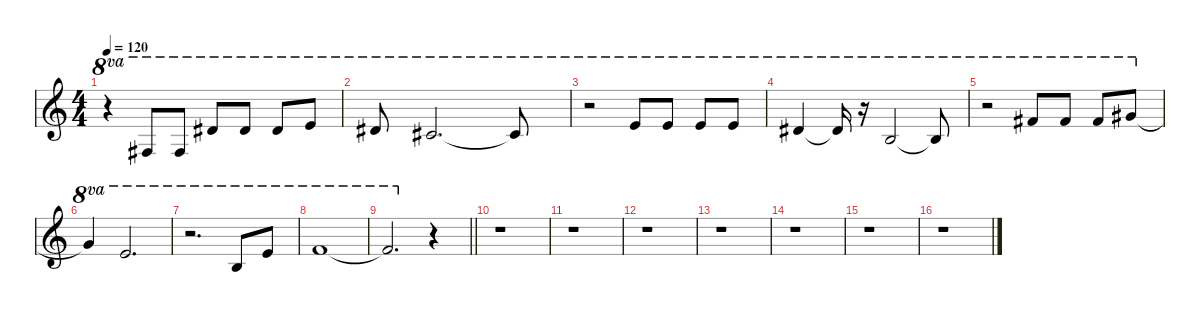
\defaultSystemsLayout 4
\hideDynamics
\bracketExtendMode nobrackets
\singleTrackTrackNamePolicy hidden
\multiTrackTrackNamePolicy hidden
\firstSystemTrackNameMode fullname
\firstSystemTrackNameOrientation horizontal
\otherSystemsTrackNameOrientation horizontal
\track ("Anneke" "fl.") {instrument flute}
\staff {score}
\tuning (Eb4 B3 Gb3 B2 Gb2 B1)
\ts (4 4)
\tempo 120
\clef g2
\ks c
r.4{ot 8va dy f beam Down} 12.3{acc #}.8{ot 8va beam Up} 12.3{acc #}.8{ot 8va beam Up} 12.1{acc #}.8{ot 8va beam Up} 12.1{acc #}.8{ot 8va beam Up} 12.1{acc #}.8{ot 8va beam Up} 13.1.8{ot 8va beam Up} |
12.1{acc #}.8{ot 8va beam Up} 10.1{acc #}.2{d ot 8va beam Up} 10.1{t acc #}.8{ot 8va beam Up} |
r.2{ot 8va beam Down} 13.1.8{ot 8va beam Up} 13.1.8{ot 8va beam Up} 13.1.8{ot 8va beam Up} 13.1.8{ot 8va beam Up} |
12.1{acc #}.4{ot 8va beam Up} 12.1{t acc #}.16{ot 8va beam Up} r.16{ot 8va beam Up} 12.2.2{ot 8va beam Up} 12.2{t}.8{ot 8va beam Up} |
r.2{ot 8va beam Down} 15.1{acc #}.8{ot 8va beam Up} 15.1{acc #}.8{ot 8va beam Up} 15.1{acc #}.8{ot 8va beam Up} 17.1{acc #}.8{ot 8va beam Up} |
17.1{t acc #}.4{ot 8va beam Up} 17.2.2{d ot 8va beam Up} |
r.2{d ot 8va beam Down} 17.3.8{ot 8va beam Up} 17.2.8{ot 8va beam Up} |
18.2.1{ot 8va beam Up} |
\barLineRight lightlight
18.2{t}.2{d ot 8va beam Up} r.4{beam Up} |
r.1{beam Down} |
r.1{beam Down} |
r.1{beam Down} |
r.1{beam Down} |
r.1{beam Down} |
r.1{beam Down} |
r.1{beam Down}
